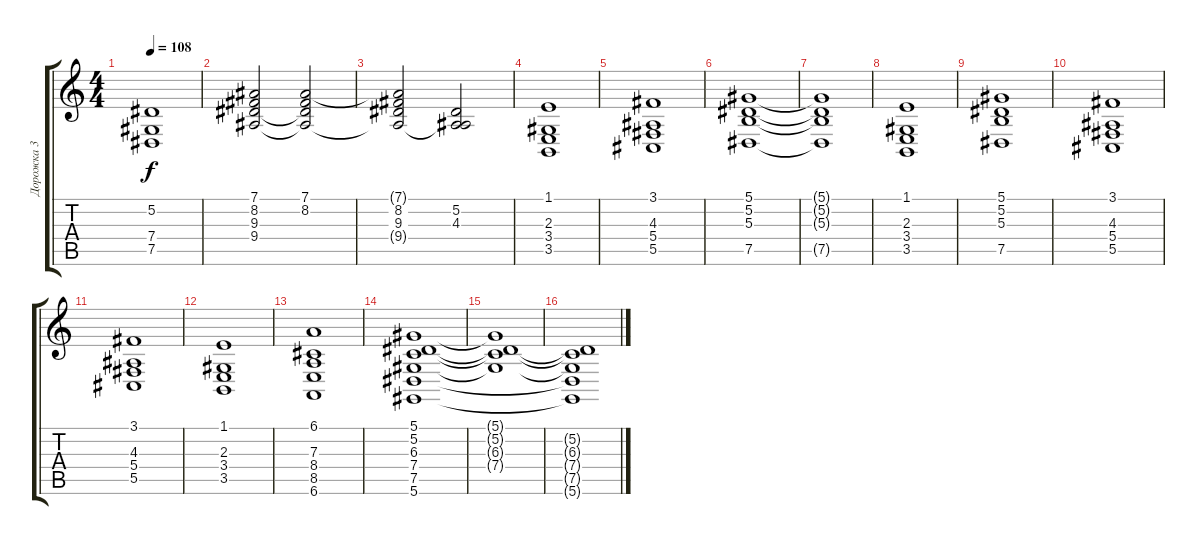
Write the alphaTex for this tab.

\track ("Дорожка 3" "Дорожка 3") {instrument synthstrings2}
\staff {score tabs}
\tuning (Eb4 Bb3 Gb3 Db3 Ab2 Eb2) {hide}
\ts (4 4)
\tempo 108
\clef g2
\ks c
(5.2{t} 7.4{t} 7.5{t}).1{dy f} |
(7.1 8.2 9.3 9.4).2 (7.1 8.2 9.3{t} 9.4{t}).2 |
(7.1{t} 8.2 9.3 9.4{t}).2 (5.2 4.3 9.4{t}).2 |
(1.1 2.3 3.4 3.5).1 |
(3.1 4.3 5.4 5.5).1 |
(5.1 5.2 5.3 7.5).1 |
(5.1{t} 5.2{t} 5.3{t} 7.5{t}).1 |
(1.1 2.3 3.4 3.5).1 |
(5.1 5.2 5.3 7.5).1 |
(3.1 4.3 5.4 5.5).1 |
(3.1 4.3 5.4 5.5).1 |
(1.1 2.3 3.4 3.5).1 |
(6.1 7.3 8.4 8.5 6.6).1 |
(5.1 5.2 6.3 7.4 7.5 5.6).1 |
(5.1{t} 5.2{t} 6.3{t} 7.4{t}).1 |
(5.2{t} 6.3{t} 7.4{t} 7.5{t} 5.6{t}).1
